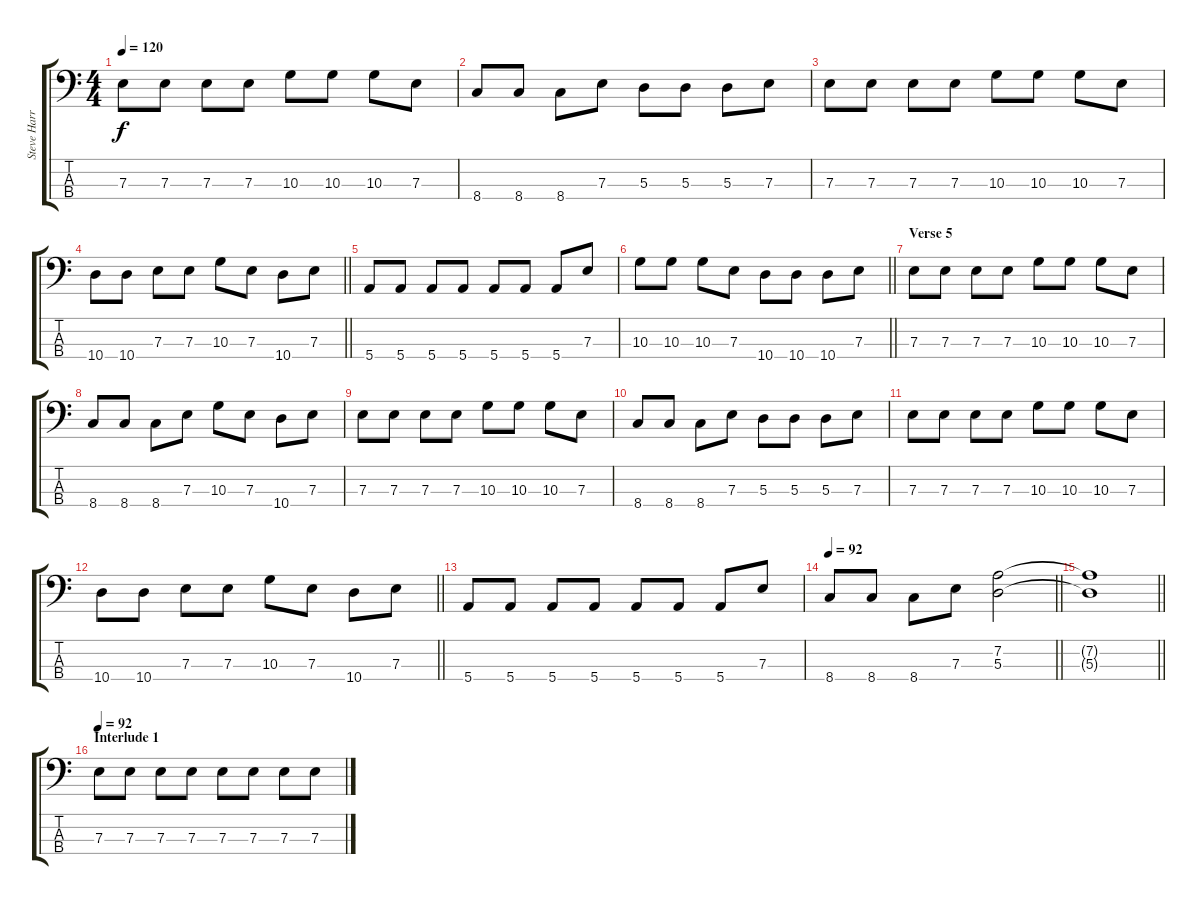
\track ("Steve Harris" "Steve Harr") {instrument electricbassfinger}
\staff {score tabs}
\tuning (G2 D2 A1 E1) {hide}
\ts (4 4)
\tempo 120
\clef f4
\ks c
7.3.8{dy f} 7.3.8 7.3.8 7.3.8 10.3.8 10.3.8 10.3.8 7.3.8 |
8.4.8 8.4.8 8.4.8 7.3.8 5.3.8 5.3.8 5.3.8 7.3.8 |
7.3.8 7.3.8 7.3.8 7.3.8 10.3.8 10.3.8 10.3.8 7.3.8 |
\barLineRight lightlight
10.4.8 10.4.8 7.3.8 7.3.8 10.3.8 7.3.8 10.4.8 7.3.8 |
5.4.8 5.4.8 5.4.8 5.4.8 5.4.8 5.4.8 5.4.8 7.3.8 |
\barLineRight lightlight
10.3.8 10.3.8 10.3.8 7.3.8 10.4.8 10.4.8 10.4.8 7.3.8 |
\section ("" "Verse 5")
7.3.8 7.3.8 7.3.8 7.3.8 10.3.8 10.3.8 10.3.8 7.3.8 |
8.4.8 8.4.8 8.4.8 7.3.8 10.3.8 7.3.8 10.4.8 7.3.8 |
7.3.8 7.3.8 7.3.8 7.3.8 10.3.8 10.3.8 10.3.8 7.3.8 |
8.4.8 8.4.8 8.4.8 7.3.8 5.3.8 5.3.8 5.3.8 7.3.8 |
7.3.8 7.3.8 7.3.8 7.3.8 10.3.8 10.3.8 10.3.8 7.3.8 |
\barLineRight lightlight
10.4.8 10.4.8 7.3.8 7.3.8 10.3.8 7.3.8 10.4.8 7.3.8 |
5.4.8 5.4.8 5.4.8 5.4.8 5.4.8 5.4.8 5.4.8 7.3.8 |
\tempo 92
\barLineRight lightlight
8.4.8 8.4.8 8.4.8 7.3.8 (7.2 5.3).2 |
\barLineRight lightlight
(7.2{t} 5.3{t}).1 |
\section ("" "Interlude 1")
\tempo 92
7.3.8 7.3.8 7.3.8 7.3.8 7.3.8 7.3.8 7.3.8 7.3.8
